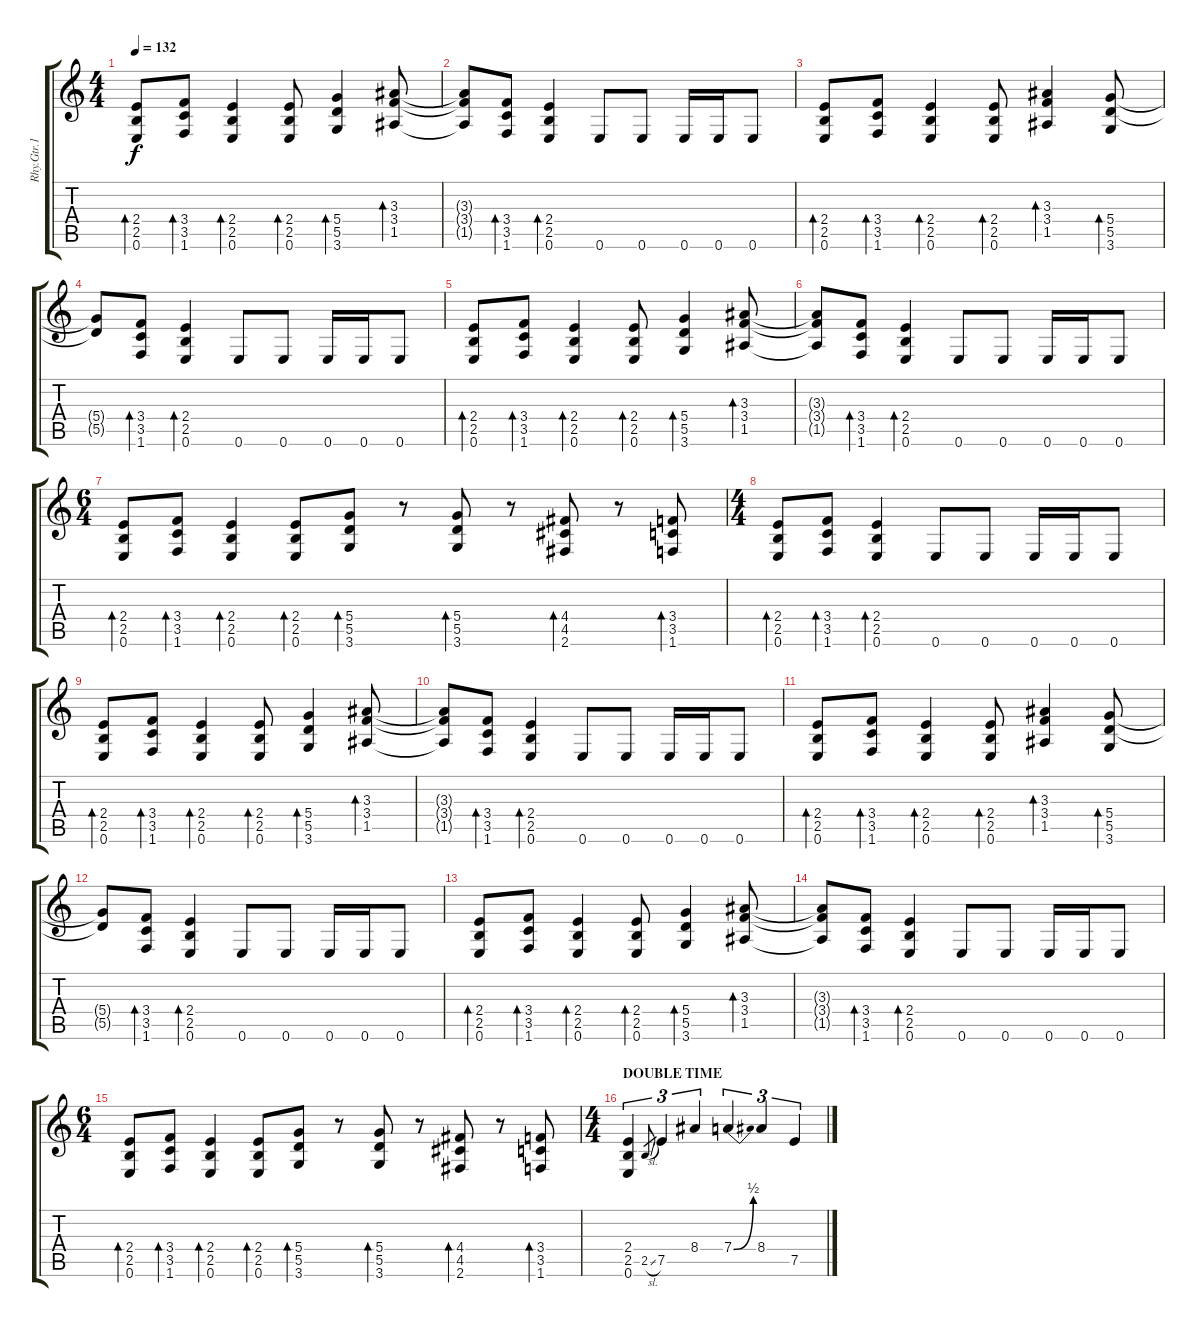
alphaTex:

\track ("Rhy.Gtr.1" "Rhy.Gtr.1") {instrument distortionguitar}
\staff {score tabs}
\tuning (E4 B3 G3 D3 A2 E2) {hide}
\ts (4 4)
\tempo 132
\clef g2
\ks c
(2.4 2.5 0.6).8{bd 30 dy f} (3.4 3.5 1.6).8{bd 30} (2.4 2.5 0.6).4{bd 30} (2.4 2.5 0.6).8{bd 30} (5.4 5.5 3.6).4{bd 30} (3.3 3.4 1.5).8{bd 60} |
(3.3{t} 3.4{t} 1.5{t}).8 (3.4 3.5 1.6).8{bd 60} (2.4 2.5 0.6).4{bd 30} 0.6.8 0.6.8 0.6.16 0.6.16 0.6.8 |
(2.4 2.5 0.6).8{bd 30} (3.4 3.5 1.6).8{bd 30} (2.4 2.5 0.6).4{bd 30} (2.4 2.5 0.6).8{bd 30} (3.3 3.4 1.5).4{bd 30} (5.4 5.5 3.6).8{bd 60} |
(5.4{t} 5.5{t}).8 (3.4 3.5 1.6).8{bd 60} (2.4 2.5 0.6).4{bd 30} 0.6.8 0.6.8 0.6.16 0.6.16 0.6.8 |
(2.4 2.5 0.6).8{bd 30} (3.4 3.5 1.6).8{bd 30} (2.4 2.5 0.6).4{bd 30} (2.4 2.5 0.6).8{bd 30} (5.4 5.5 3.6).4{bd 30} (3.3 3.4 1.5).8{bd 60} |
(3.3{t} 3.4{t} 1.5{t}).8 (3.4 3.5 1.6).8{bd 60} (2.4 2.5 0.6).4{bd 30} 0.6.8 0.6.8 0.6.16 0.6.16 0.6.8 |
\ts (6 4)
(2.4 2.5 0.6).8{bd 30} (3.4 3.5 1.6).8{bd 30} (2.4 2.5 0.6).4{bd 30} (2.4 2.5 0.6).8{bd 60} (5.4 5.5 3.6).8{bd 30} r.8 (5.4 5.5 3.6).8{bd 30} r.8 (4.4 4.5 2.6).8{bd 30} r.8 (3.4 3.5 1.6).8{bd 60} |
\ts (4 4)
(2.4 2.5 0.6).8{bd 30} (3.4 3.5 1.6).8{bd 30} (2.4 2.5 0.6).4{bd 30} 0.6.8 0.6.8 0.6.16 0.6.16 0.6.8 |
(2.4 2.5 0.6).8{bd 30} (3.4 3.5 1.6).8{bd 30} (2.4 2.5 0.6).4{bd 30} (2.4 2.5 0.6).8{bd 30} (5.4 5.5 3.6).4{bd 30} (3.3 3.4 1.5).8{bd 60} |
(3.3{t} 3.4{t} 1.5{t}).8 (3.4 3.5 1.6).8{bd 60} (2.4 2.5 0.6).4{bd 30} 0.6.8 0.6.8 0.6.16 0.6.16 0.6.8 |
(2.4 2.5 0.6).8{bd 30} (3.4 3.5 1.6).8{bd 30} (2.4 2.5 0.6).4{bd 30} (2.4 2.5 0.6).8{bd 30} (3.3 3.4 1.5).4{bd 30} (5.4 5.5 3.6).8{bd 60} |
(5.4{t} 5.5{t}).8 (3.4 3.5 1.6).8{bd 60} (2.4 2.5 0.6).4{bd 30} 0.6.8 0.6.8 0.6.16 0.6.16 0.6.8 |
(2.4 2.5 0.6).8{bd 30} (3.4 3.5 1.6).8{bd 30} (2.4 2.5 0.6).4{bd 30} (2.4 2.5 0.6).8{bd 30} (5.4 5.5 3.6).4{bd 30} (3.3 3.4 1.5).8{bd 60} |
(3.3{t} 3.4{t} 1.5{t}).8 (3.4 3.5 1.6).8{bd 60} (2.4 2.5 0.6).4{bd 30} 0.6.8 0.6.8 0.6.16 0.6.16 0.6.8 |
\ts (6 4)
(2.4 2.5 0.6).8{bd 30} (3.4 3.5 1.6).8{bd 30} (2.4 2.5 0.6).4{bd 30} (2.4 2.5 0.6).8{bd 60} (5.4 5.5 3.6).8{bd 30} r.8 (5.4 5.5 3.6).8{bd 30} r.8 (4.4 4.5 2.6).8{bd 30} r.8 (3.4 3.5 1.6).8{bd 60} |
\ts (4 4)
\section ("" "DOUBLE TIME")
(2.4 2.5 0.6).4{tu (3 2)} 2.5{sl}.8{gr} 7.5.4{tu (3 2)} 8.4.4{tu (3 2)} 7.4{be (bend 0 0 60 2)}.4{tu (3 2)} 8.4.4{tu (3 2)} 7.5.4{tu (3 2)}
